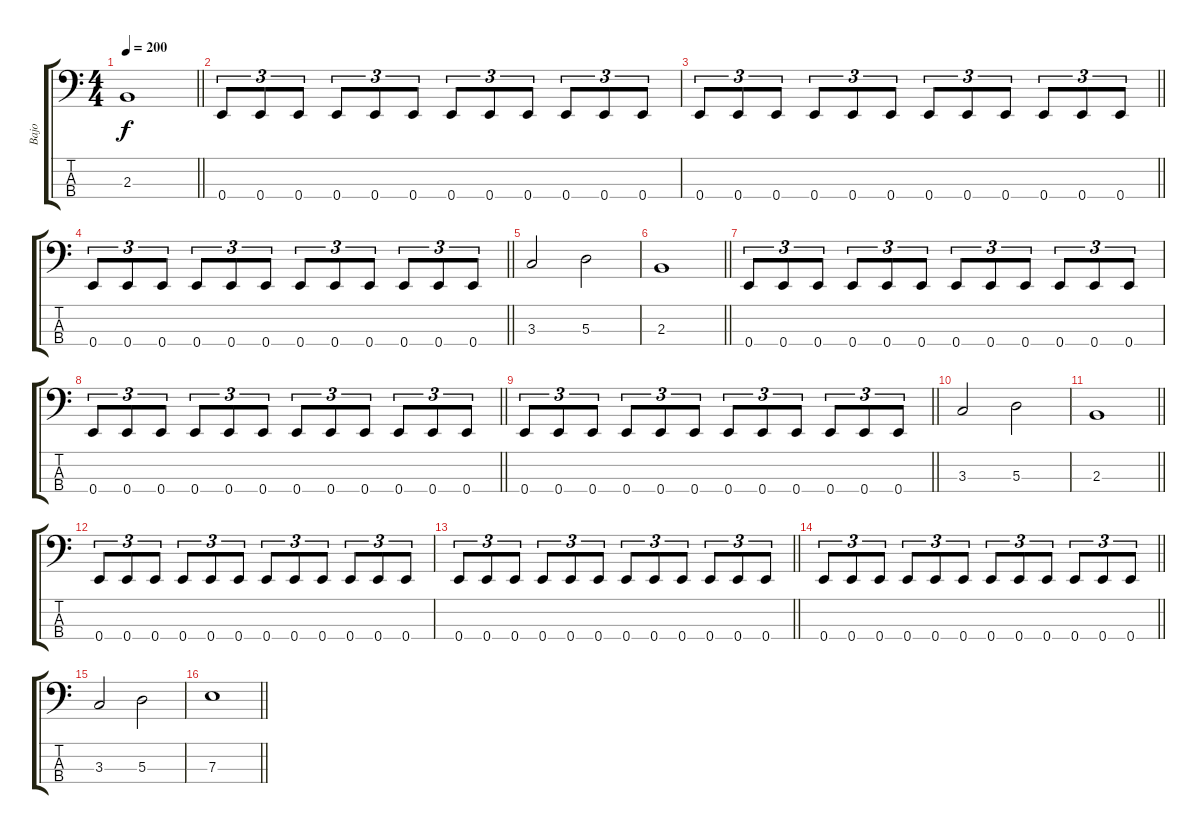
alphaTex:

\track ("Bajo" "Bajo") {instrument electricbassfinger}
\staff {score tabs}
\tuning (G2 D2 A1 E1) {hide}
\ts (4 4)
\tempo 200
\clef f4
\barLineRight lightlight
\ks c
2.3.1{dy f} |
0.4.8{tu (3 2)} 0.4.8{tu (3 2)} 0.4.8{tu (3 2)} 0.4.8{tu (3 2)} 0.4.8{tu (3 2)} 0.4.8{tu (3 2)} 0.4.8{tu (3 2)} 0.4.8{tu (3 2)} 0.4.8{tu (3 2)} 0.4.8{tu (3 2)} 0.4.8{tu (3 2)} 0.4.8{tu (3 2)} |
\barLineRight lightlight
0.4.8{tu (3 2)} 0.4.8{tu (3 2)} 0.4.8{tu (3 2)} 0.4.8{tu (3 2)} 0.4.8{tu (3 2)} 0.4.8{tu (3 2)} 0.4.8{tu (3 2)} 0.4.8{tu (3 2)} 0.4.8{tu (3 2)} 0.4.8{tu (3 2)} 0.4.8{tu (3 2)} 0.4.8{tu (3 2)} |
\barLineRight lightlight
0.4.8{tu (3 2)} 0.4.8{tu (3 2)} 0.4.8{tu (3 2)} 0.4.8{tu (3 2)} 0.4.8{tu (3 2)} 0.4.8{tu (3 2)} 0.4.8{tu (3 2)} 0.4.8{tu (3 2)} 0.4.8{tu (3 2)} 0.4.8{tu (3 2)} 0.4.8{tu (3 2)} 0.4.8{tu (3 2)} |
3.3.2 5.3.2 |
\barLineRight lightlight
2.3.1 |
0.4.8{tu (3 2)} 0.4.8{tu (3 2)} 0.4.8{tu (3 2)} 0.4.8{tu (3 2)} 0.4.8{tu (3 2)} 0.4.8{tu (3 2)} 0.4.8{tu (3 2)} 0.4.8{tu (3 2)} 0.4.8{tu (3 2)} 0.4.8{tu (3 2)} 0.4.8{tu (3 2)} 0.4.8{tu (3 2)} |
\barLineRight lightlight
0.4.8{tu (3 2)} 0.4.8{tu (3 2)} 0.4.8{tu (3 2)} 0.4.8{tu (3 2)} 0.4.8{tu (3 2)} 0.4.8{tu (3 2)} 0.4.8{tu (3 2)} 0.4.8{tu (3 2)} 0.4.8{tu (3 2)} 0.4.8{tu (3 2)} 0.4.8{tu (3 2)} 0.4.8{tu (3 2)} |
\barLineRight lightlight
0.4.8{tu (3 2)} 0.4.8{tu (3 2)} 0.4.8{tu (3 2)} 0.4.8{tu (3 2)} 0.4.8{tu (3 2)} 0.4.8{tu (3 2)} 0.4.8{tu (3 2)} 0.4.8{tu (3 2)} 0.4.8{tu (3 2)} 0.4.8{tu (3 2)} 0.4.8{tu (3 2)} 0.4.8{tu (3 2)} |
3.3.2 5.3.2 |
\barLineRight lightlight
2.3.1 |
0.4.8{tu (3 2)} 0.4.8{tu (3 2)} 0.4.8{tu (3 2)} 0.4.8{tu (3 2)} 0.4.8{tu (3 2)} 0.4.8{tu (3 2)} 0.4.8{tu (3 2)} 0.4.8{tu (3 2)} 0.4.8{tu (3 2)} 0.4.8{tu (3 2)} 0.4.8{tu (3 2)} 0.4.8{tu (3 2)} |
\barLineRight lightlight
0.4.8{tu (3 2)} 0.4.8{tu (3 2)} 0.4.8{tu (3 2)} 0.4.8{tu (3 2)} 0.4.8{tu (3 2)} 0.4.8{tu (3 2)} 0.4.8{tu (3 2)} 0.4.8{tu (3 2)} 0.4.8{tu (3 2)} 0.4.8{tu (3 2)} 0.4.8{tu (3 2)} 0.4.8{tu (3 2)} |
\barLineRight lightlight
0.4.8{tu (3 2)} 0.4.8{tu (3 2)} 0.4.8{tu (3 2)} 0.4.8{tu (3 2)} 0.4.8{tu (3 2)} 0.4.8{tu (3 2)} 0.4.8{tu (3 2)} 0.4.8{tu (3 2)} 0.4.8{tu (3 2)} 0.4.8{tu (3 2)} 0.4.8{tu (3 2)} 0.4.8{tu (3 2)} |
3.3.2 5.3.2 |
\barLineRight lightlight
7.3.1
